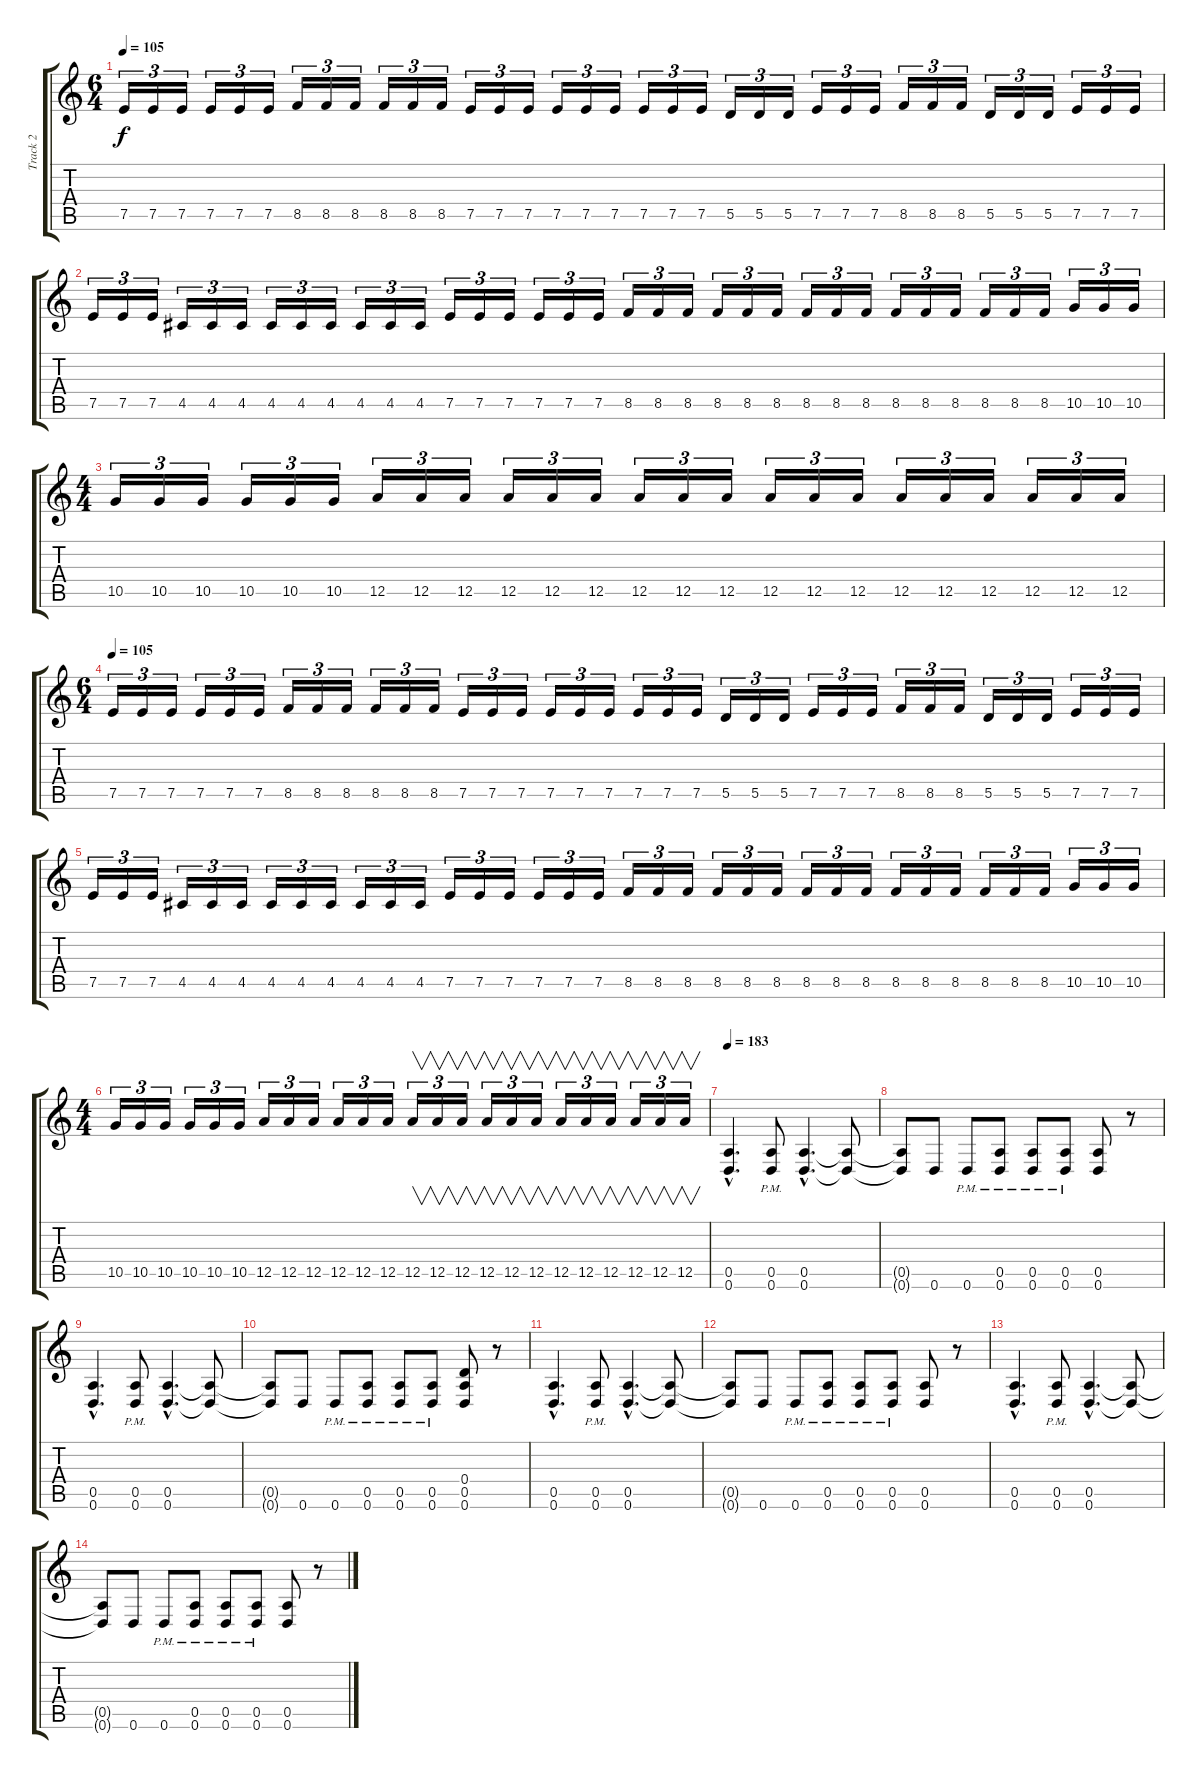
\track ("Track 2" "Track 2") {instrument distortionguitar}
\staff {score tabs}
\tuning (E4 B3 G3 D3 A2 D2) {hide}
\ts (6 4)
\tempo 105
\clef g2
\ks c
7.5.16{tu (3 2) dy f} 7.5.16{tu (3 2)} 7.5.16{tu (3 2)} 7.5.16{tu (3 2)} 7.5.16{tu (3 2)} 7.5.16{tu (3 2)} 8.5.16{tu (3 2)} 8.5.16{tu (3 2)} 8.5.16{tu (3 2)} 8.5.16{tu (3 2)} 8.5.16{tu (3 2)} 8.5.16{tu (3 2)} 7.5.16{tu (3 2)} 7.5.16{tu (3 2)} 7.5.16{tu (3 2)} 7.5.16{tu (3 2)} 7.5.16{tu (3 2)} 7.5.16{tu (3 2)} 7.5.16{tu (3 2)} 7.5.16{tu (3 2)} 7.5.16{tu (3 2)} 5.5.16{tu (3 2)} 5.5.16{tu (3 2)} 5.5.16{tu (3 2)} 7.5.16{tu (3 2)} 7.5.16{tu (3 2)} 7.5.16{tu (3 2)} 8.5.16{tu (3 2)} 8.5.16{tu (3 2)} 8.5.16{tu (3 2)} 5.5.16{tu (3 2)} 5.5.16{tu (3 2)} 5.5.16{tu (3 2)} 7.5.16{tu (3 2)} 7.5.16{tu (3 2)} 7.5.16{tu (3 2)} |
7.5.16{tu (3 2)} 7.5.16{tu (3 2)} 7.5.16{tu (3 2)} 4.5.16{tu (3 2)} 4.5.16{tu (3 2)} 4.5.16{tu (3 2)} 4.5.16{tu (3 2)} 4.5.16{tu (3 2)} 4.5.16{tu (3 2)} 4.5.16{tu (3 2)} 4.5.16{tu (3 2)} 4.5.16{tu (3 2)} 7.5.16{tu (3 2)} 7.5.16{tu (3 2)} 7.5.16{tu (3 2)} 7.5.16{tu (3 2)} 7.5.16{tu (3 2)} 7.5.16{tu (3 2)} 8.5.16{tu (3 2)} 8.5.16{tu (3 2)} 8.5.16{tu (3 2)} 8.5.16{tu (3 2)} 8.5.16{tu (3 2)} 8.5.16{tu (3 2)} 8.5.16{tu (3 2)} 8.5.16{tu (3 2)} 8.5.16{tu (3 2)} 8.5.16{tu (3 2)} 8.5.16{tu (3 2)} 8.5.16{tu (3 2)} 8.5.16{tu (3 2)} 8.5.16{tu (3 2)} 8.5.16{tu (3 2)} 10.5.16{tu (3 2)} 10.5.16{tu (3 2)} 10.5.16{tu (3 2)} |
\ts (4 4)
10.5.16{tu (3 2)} 10.5.16{tu (3 2)} 10.5.16{tu (3 2)} 10.5.16{tu (3 2)} 10.5.16{tu (3 2)} 10.5.16{tu (3 2)} 12.5.16{tu (3 2)} 12.5.16{tu (3 2)} 12.5.16{tu (3 2)} 12.5.16{tu (3 2)} 12.5.16{tu (3 2)} 12.5.16{tu (3 2)} 12.5.16{tu (3 2)} 12.5.16{tu (3 2)} 12.5.16{tu (3 2)} 12.5.16{tu (3 2)} 12.5.16{tu (3 2)} 12.5.16{tu (3 2)} 12.5.16{tu (3 2)} 12.5.16{tu (3 2)} 12.5.16{tu (3 2)} 12.5.16{tu (3 2)} 12.5.16{tu (3 2)} 12.5.16{tu (3 2)} |
\ts (6 4)
\tempo 105
7.5.16{tu (3 2)} 7.5.16{tu (3 2)} 7.5.16{tu (3 2)} 7.5.16{tu (3 2)} 7.5.16{tu (3 2)} 7.5.16{tu (3 2)} 8.5.16{tu (3 2)} 8.5.16{tu (3 2)} 8.5.16{tu (3 2)} 8.5.16{tu (3 2)} 8.5.16{tu (3 2)} 8.5.16{tu (3 2)} 7.5.16{tu (3 2)} 7.5.16{tu (3 2)} 7.5.16{tu (3 2)} 7.5.16{tu (3 2)} 7.5.16{tu (3 2)} 7.5.16{tu (3 2)} 7.5.16{tu (3 2)} 7.5.16{tu (3 2)} 7.5.16{tu (3 2)} 5.5.16{tu (3 2)} 5.5.16{tu (3 2)} 5.5.16{tu (3 2)} 7.5.16{tu (3 2)} 7.5.16{tu (3 2)} 7.5.16{tu (3 2)} 8.5.16{tu (3 2)} 8.5.16{tu (3 2)} 8.5.16{tu (3 2)} 5.5.16{tu (3 2)} 5.5.16{tu (3 2)} 5.5.16{tu (3 2)} 7.5.16{tu (3 2)} 7.5.16{tu (3 2)} 7.5.16{tu (3 2)} |
7.5.16{tu (3 2)} 7.5.16{tu (3 2)} 7.5.16{tu (3 2)} 4.5.16{tu (3 2)} 4.5.16{tu (3 2)} 4.5.16{tu (3 2)} 4.5.16{tu (3 2)} 4.5.16{tu (3 2)} 4.5.16{tu (3 2)} 4.5.16{tu (3 2)} 4.5.16{tu (3 2)} 4.5.16{tu (3 2)} 7.5.16{tu (3 2)} 7.5.16{tu (3 2)} 7.5.16{tu (3 2)} 7.5.16{tu (3 2)} 7.5.16{tu (3 2)} 7.5.16{tu (3 2)} 8.5.16{tu (3 2)} 8.5.16{tu (3 2)} 8.5.16{tu (3 2)} 8.5.16{tu (3 2)} 8.5.16{tu (3 2)} 8.5.16{tu (3 2)} 8.5.16{tu (3 2)} 8.5.16{tu (3 2)} 8.5.16{tu (3 2)} 8.5.16{tu (3 2)} 8.5.16{tu (3 2)} 8.5.16{tu (3 2)} 8.5.16{tu (3 2)} 8.5.16{tu (3 2)} 8.5.16{tu (3 2)} 10.5.16{tu (3 2)} 10.5.16{tu (3 2)} 10.5.16{tu (3 2)} |
\ts (4 4)
10.5.16{tu (3 2)} 10.5.16{tu (3 2)} 10.5.16{tu (3 2)} 10.5.16{tu (3 2)} 10.5.16{tu (3 2)} 10.5.16{tu (3 2)} 12.5.16{tu (3 2)} 12.5.16{tu (3 2)} 12.5.16{tu (3 2)} 12.5.16{tu (3 2)} 12.5.16{tu (3 2)} 12.5.16{tu (3 2)} 12.5.16{v tu (3 2)} 12.5.16{v tu (3 2)} 12.5.16{v tu (3 2)} 12.5.16{v tu (3 2)} 12.5.16{v tu (3 2)} 12.5.16{v tu (3 2)} 12.5.16{v tu (3 2)} 12.5.16{v tu (3 2)} 12.5.16{v tu (3 2)} 12.5.16{v tu (3 2)} 12.5.16{v tu (3 2)} 12.5.16{v tu (3 2)} |
\tempo 183
(0.5{hac} 0.6{hac}).4{d} (0.5{pm} 0.6{pm}).8 (0.5{hac} 0.6{hac}).4{d} (0.5{t} 0.6{t}).8 |
(0.5{t} 0.6{t}).8 0.6.8 0.6{pm}.8 (0.5{pm} 0.6{pm}).8 (0.5{pm} 0.6{pm}).8 (0.5{pm} 0.6{pm}).8 (0.5 0.6).8 r.8 |
(0.5{hac} 0.6{hac}).4{d} (0.5{pm} 0.6{pm}).8 (0.5{hac} 0.6{hac}).4{d} (0.5{t} 0.6{t}).8 |
(0.5{t} 0.6{t}).8 0.6.8 0.6{pm}.8 (0.5{pm} 0.6{pm}).8 (0.5{pm} 0.6{pm}).8 (0.5{pm} 0.6{pm}).8 (0.4 0.5 0.6).8 r.8 |
(0.5{hac} 0.6{hac}).4{d} (0.5{pm} 0.6{pm}).8 (0.5{hac} 0.6{hac}).4{d} (0.5{t} 0.6{t}).8 |
(0.5{t} 0.6{t}).8 0.6.8 0.6{pm}.8 (0.5{pm} 0.6{pm}).8 (0.5{pm} 0.6{pm}).8 (0.5{pm} 0.6{pm}).8 (0.5 0.6).8 r.8 |
(0.5{hac} 0.6{hac}).4{d} (0.5{pm} 0.6{pm}).8 (0.5{hac} 0.6{hac}).4{d} (0.5{t} 0.6{t}).8 |
(0.5{t} 0.6{t}).8 0.6.8 0.6{pm}.8 (0.5{pm} 0.6{pm}).8 (0.5{pm} 0.6{pm}).8 (0.5{pm} 0.6{pm}).8 (0.5 0.6).8 r.8
